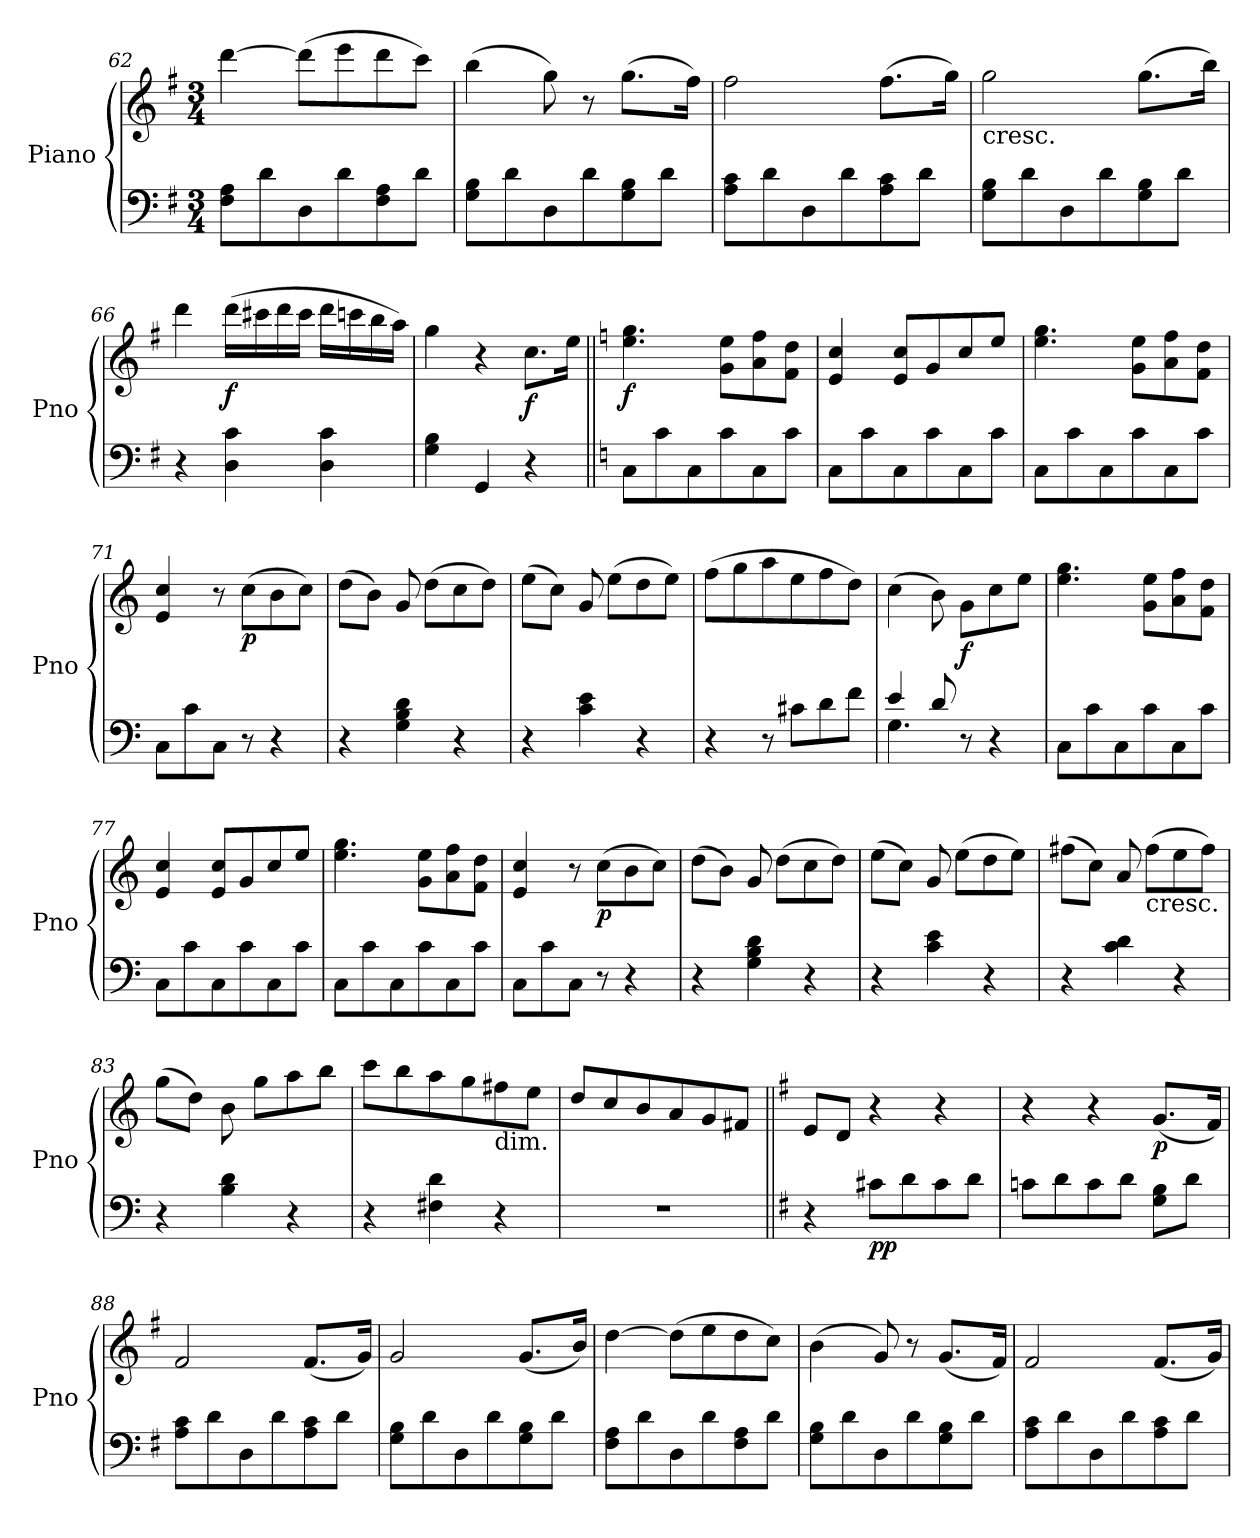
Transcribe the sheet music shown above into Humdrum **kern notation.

**kern	**kern	**dynam
*part1	*part1	*part1
*staff2	*staff1	*staff1/2
*I"Piano	*	*
*I'Pno	*	*
*clefF4	*clefG2	*
*k[f#]	*k[f#]	*
*G:	*G:	*
*M3/4	*M3/4	*
=62	=62	=62
8F#\ 8A\L	[4ddd\	.
8d\	.	.
8D\	(8ddd\L]	.
8d\	8eee\	.
8F#\ 8A\	8ddd\	.
8d\J	8ccc\J)	.
=63	=63	=63
8G\ 8B\L	(4bb\	.
8d\	.	.
8D\	8gg\)	.
8d\	8r	.
8G\ 8B\	(8.gg\L	.
8d\J	.	.
.	16ff#\Jk)	.
=64	=64	=64
8A\ 8c\L	2ff#\	.
8d\	.	.
8D\	.	.
8d\	.	.
8A\ 8c\	(8.ff#\L	.
8d\J	.	.
.	16gg\Jk)	.
=65	=65	=65
!	!LO:TX:b:t=cresc.	!
8G\ 8B\L	2gg\	.
8d\	.	.
8D\	.	.
8d\	.	.
8G\ 8B\	(8.gg\L	.
8d\J	.	.
.	16bb\Jk)	.
=66	=66	=66
4r	4ddd\	.
!	!	!LO:DY:b
4D\ 4c\	(16ddd\LL	f
.	16ccc#X\	.
.	16ddd\	.
.	16ccc#\JJ	.
4D\ 4c\	16ddd\LL	.
.	16cccn\	.
.	16bb\	.
.	16aa\JJ)	.
!!LO:LB:g=z
=67	=67	=67
4G\ 4B\	4gg\	.
4GG/	4r	.
!	!	!LO:DY:b
4r	8.cc\L	f
.	16ee\Jk	.
=68||	=68||	=68||
*k[]	*k[]	*
*C:	*C:	*
!	!	!LO:DY:b
8C\L	4.ee\ 4.gg\	f
8c\	.	.
8C\	.	.
8c\	8g\ 8ee\L	.
8C\	8a\ 8ff\	.
8c\J	8f\ 8dd\J	.
=69	=69	=69
8C\L	4e/ 4cc/	.
8c\	.	.
8C\	8e/ 8cc/L	.
8c\	8g/	.
8C\	8cc/	.
8c\J	8ee/J	.
=70	=70	=70
8C\L	4.ee\ 4.gg\	.
8c\	.	.
8C\	.	.
8c\	8g\ 8ee\L	.
8C\	8a\ 8ff\	.
8c\J	8f\ 8dd\J	.
=71	=71	=71
8C\L	4e/ 4cc/	.
8c\	.	.
8C\J	8r	.
!	!	!LO:DY:b
8r	(8cc\L	p
4r	8b\	.
.	8cc\J)	.
=72	=72	=72
4r	(8dd\L	.
.	8b\J)	.
4G\ 4B\ 4d\	8g/	.
.	(8dd\L	.
4r	8cc\	.
.	8dd\J)	.
!!LO:LB:g=z
=73	=73	=73
4r	(8ee\L	.
.	8cc\J)	.
4c\ 4e\	8g/	.
.	(8ee\L	.
4r	8dd\	.
.	8ee\J)	.
=74	=74	=74
4r	(8ff\L	.
.	8gg\	.
8r	8aa\	.
8c#X\L	8ee\	.
8d\	8ff\	.
8f\J	8dd\J)	.
=75	=75	=75
*^	*	*
4e/	4.G\	(4cc\	.
8d/	.	8b\)	.
!	!	!	!LO:DY:b
8r	4.ryy	8g\L	f
4r	.	8cc\	.
.	.	8ee\J	.
*v	*v	*	*
=76	=76	=76
8C\L	4.ee\ 4.gg\	.
8c\	.	.
8C\	.	.
8c\	8g\ 8ee\L	.
8C\	8a\ 8ff\	.
8c\J	8f\ 8dd\J	.
=77	=77	=77
8C\L	4e/ 4cc/	.
8c\	.	.
8C\	8e/ 8cc/L	.
8c\	8g/	.
8C\	8cc/	.
8c\J	8ee/J	.
=78	=78	=78
8C\L	4.ee\ 4.gg\	.
8c\	.	.
8C\	.	.
8c\	8g\ 8ee\L	.
8C\	8a\ 8ff\	.
8c\J	8f\ 8dd\J	.
!!LO:PB:g=z
=79	=79	=79
8C\L	4e/ 4cc/	.
8c\	.	.
8C\J	8r	.
!	!	!LO:DY:b
8r	(8cc\L	p
4r	8b\	.
.	8cc\J)	.
=80	=80	=80
4r	(8dd\L	.
.	8b\J)	.
4G\ 4B\ 4d\	8g/	.
.	(8dd\L	.
4r	8cc\	.
.	8dd\J)	.
=81	=81	=81
4r	(8ee\L	.
.	8cc\J)	.
4c\ 4e\	8g/	.
.	(8ee\L	.
4r	8dd\	.
.	8ee\J)	.
=82	=82	=82
4r	(8ff#X\L	.
.	8cc\J)	.
4c\ 4d\	8a/	.
!	!LO:TX:b:t=cresc.	!
.	(8ff#\L	.
4r	8ee\	.
.	8ff#\J)	.
=83	=83	=83
4r	(8gg\L	.
.	8dd\J)	.
4B\ 4d\	8b\	.
.	8gg\L	.
4r	8aa\	.
.	8bb\J	.
=84	=84	=84
4r	8ccc\L	.
.	8bb\	.
4F#X\ 4d\	8aa\	.
.	8gg\	.
!	!LO:TX:b:t=dim.	!
4r	8ff#X\	.
.	8ee\J	.
!!LO:LB:g=z
=85	=85	=85
2.r	8dd/L	.
.	8cc/	.
.	8b/	.
.	8a/	.
.	8g/	.
.	8f#X/J	.
=86||	=86||	=86||
*k[f#]	*k[f#]	*
*G:	*G:	*
4r	8e/L	.
.	8d/J	.
!	!	!LO:DY:b=2
8c#X\L	4r	pp
8d\	.	.
8c#\	4r	.
8d\J	.	.
=87	=87	=87
8cn\L	4r	.
8d\	.	.
8c\	4r	.
8d\J	.	.
!	!	!LO:DY:b
8G\ 8B\L	(8.g/L	p
8d\J	.	.
.	16f#/Jk)	.
=88	=88	=88
8A\ 8c\L	2f#/	.
8d\	.	.
8D\	.	.
8d\	.	.
8A\ 8c\	(8.f#/L	.
8d\J	.	.
.	16g/Jk)	.
=89	=89	=89
8G\ 8B\L	2g/	.
8d\	.	.
8D\	.	.
8d\	.	.
8G\ 8B\	(8.g/L	.
8d\J	.	.
.	16b/Jk)	.
=90	=90	=90
8F#\ 8A\L	[4dd\	.
8d\	.	.
8D\	(8dd\L]	.
8d\	8ee\	.
8F#\ 8A\	8dd\	.
8d\J	8cc\J)	.
!!LO:LB:g=z
=91	=91	=91
8G\ 8B\L	(4b\	.
8d\	.	.
8D\	8g/)	.
8d\	8r	.
8G\ 8B\	(8.g/L	.
8d\J	.	.
.	16f#/Jk)	.
=92	=92	=92
8A\ 8c\L	2f#/	.
8d\	.	.
8D\	.	.
8d\	.	.
8A\ 8c\	(8.f#/L	.
8d\J	.	.
.	16g/Jk)	.
=	=	=
*-	*-	*-
